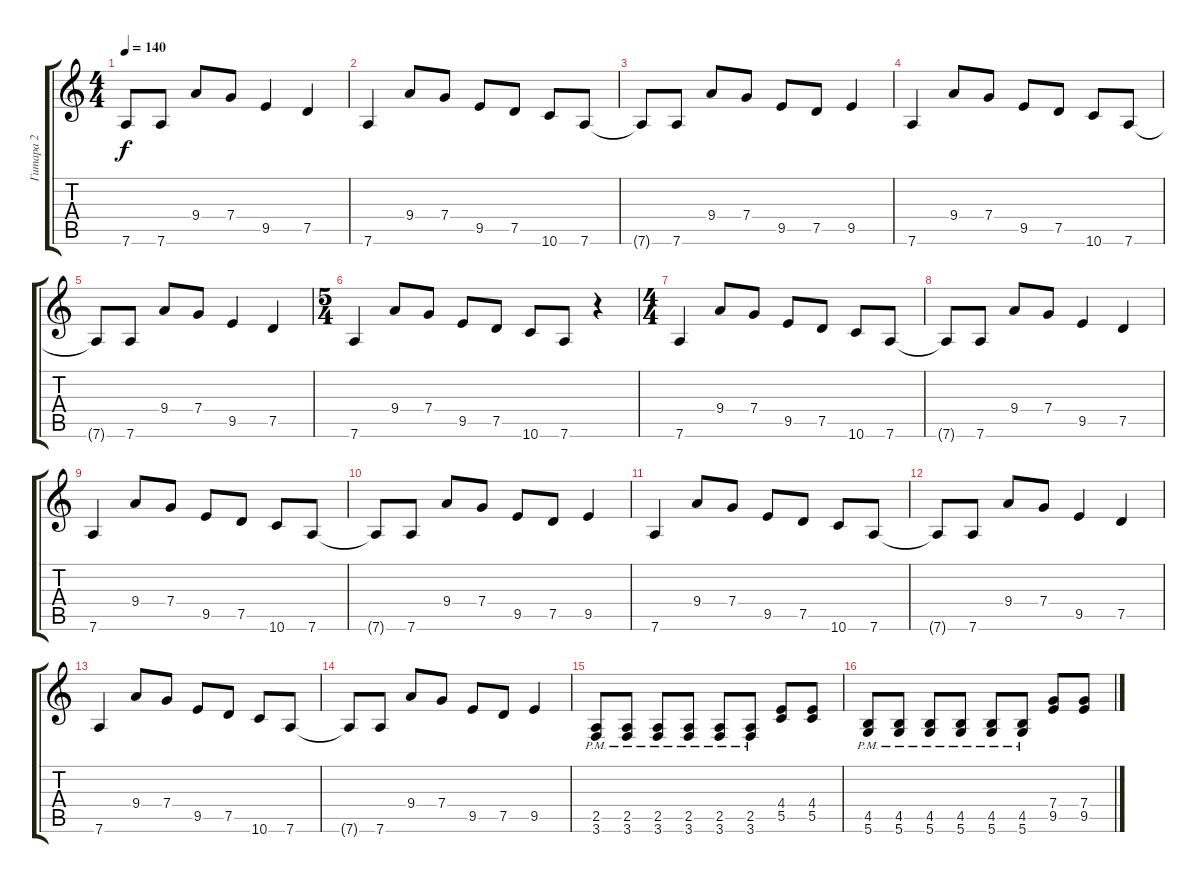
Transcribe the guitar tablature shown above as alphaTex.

\track ("Гитара 2" "Гитара 2") {instrument overdrivenguitar}
\staff {score tabs}
\tuning (D4 A3 F3 C3 G2 D2) {hide}
\ts (4 4)
\tempo 140
\clef g2
\ks c
7.6{t}.8{dy f} 7.6.8 9.4.8 7.4.8 9.5.4 7.5.4 |
7.6.4 9.4.8 7.4.8 9.5.8 7.5.8 10.6.8 7.6.8 |
7.6{t}.8 7.6.8 9.4.8 7.4.8 9.5.8 7.5.8 9.5.4 |
7.6.4 9.4.8 7.4.8 9.5.8 7.5.8 10.6.8 7.6.8 |
7.6{t}.8 7.6.8 9.4.8 7.4.8 9.5.4 7.5.4 |
\ts (5 4)
7.6.4 9.4.8 7.4.8 9.5.8 7.5.8 10.6.8 7.6.8 r.4 |
\ts (4 4)
7.6.4 9.4.8 7.4.8 9.5.8 7.5.8 10.6.8 7.6.8 |
7.6{t}.8 7.6.8 9.4.8 7.4.8 9.5.4 7.5.4 |
7.6.4 9.4.8 7.4.8 9.5.8 7.5.8 10.6.8 7.6.8 |
7.6{t}.8 7.6.8 9.4.8 7.4.8 9.5.8 7.5.8 9.5.4 |
7.6.4 9.4.8 7.4.8 9.5.8 7.5.8 10.6.8 7.6.8 |
7.6{t}.8 7.6.8 9.4.8 7.4.8 9.5.4 7.5.4 |
7.6.4 9.4.8 7.4.8 9.5.8 7.5.8 10.6.8 7.6.8 |
7.6{t}.8 7.6.8 9.4.8 7.4.8 9.5.8 7.5.8 9.5.4 |
(2.5{pm} 3.6{pm}).8 (2.5{pm} 3.6{pm}).8 (2.5{pm} 3.6{pm}).8 (2.5{pm} 3.6{pm}).8 (2.5{pm} 3.6{pm}).8 (2.5{pm} 3.6{pm}).8 (4.4 5.5).8 (4.4 5.5).8 |
(4.5{pm} 5.6{pm}).8 (4.5{pm} 5.6{pm}).8 (4.5{pm} 5.6{pm}).8 (4.5{pm} 5.6{pm}).8 (4.5{pm} 5.6{pm}).8 (4.5{pm} 5.6{pm}).8 (7.4 9.5).8 (7.4 9.5).8
